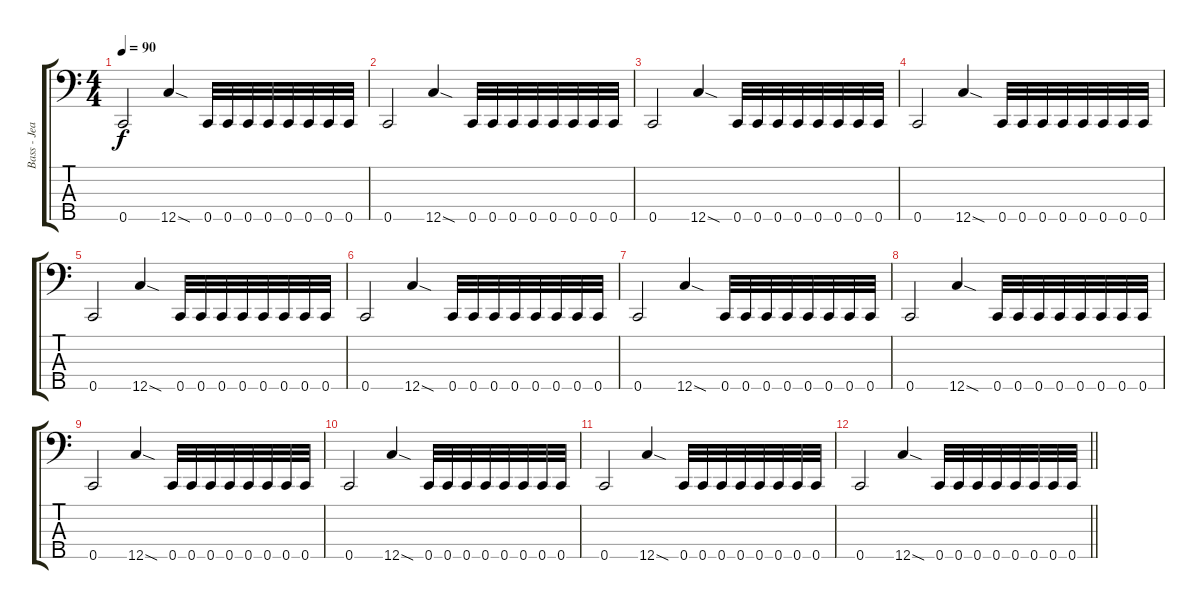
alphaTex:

\track ("Bass - Jean Michel Labadie" "Bass - Jea") {instrument electricbasspick}
\staff {score tabs}
\tuning (F2 C2 G1 D1 C1) {hide}
\ts (4 4)
\tempo 90
\clef f4
\ks c
0.5.2{dy f volume 4} 12.5{sod}.4 0.5.32 0.5.32 0.5.32 0.5.32 0.5.32 0.5.32 0.5.32 0.5.32 |
0.5.2 12.5{sod}.4 0.5.32 0.5.32 0.5.32 0.5.32 0.5.32 0.5.32 0.5.32 0.5.32 |
0.5.2 12.5{sod}.4 0.5.32 0.5.32 0.5.32 0.5.32 0.5.32 0.5.32 0.5.32 0.5.32 |
0.5.2 12.5{sod}.4 0.5.32 0.5.32 0.5.32 0.5.32 0.5.32 0.5.32 0.5.32 0.5.32 |
0.5.2{volume 2} 12.5{sod}.4 0.5.32 0.5.32 0.5.32 0.5.32 0.5.32 0.5.32 0.5.32 0.5.32 |
0.5.2 12.5{sod}.4 0.5.32 0.5.32 0.5.32 0.5.32 0.5.32 0.5.32 0.5.32 0.5.32 |
0.5.2 12.5{sod}.4 0.5.32 0.5.32 0.5.32 0.5.32 0.5.32 0.5.32 0.5.32 0.5.32 |
0.5.2 12.5{sod}.4 0.5.32 0.5.32 0.5.32 0.5.32 0.5.32 0.5.32 0.5.32 0.5.32 |
0.5.2{volume 0} 12.5{sod}.4 0.5.32 0.5.32 0.5.32 0.5.32 0.5.32 0.5.32 0.5.32 0.5.32 |
0.5.2 12.5{sod}.4 0.5.32 0.5.32 0.5.32 0.5.32 0.5.32 0.5.32 0.5.32 0.5.32 |
0.5.2 12.5{sod}.4 0.5.32 0.5.32 0.5.32 0.5.32 0.5.32 0.5.32 0.5.32 0.5.32 |
\barLineRight lightlight
0.5.2 12.5{sod}.4 0.5.32 0.5.32 0.5.32 0.5.32 0.5.32 0.5.32 0.5.32 0.5.32
